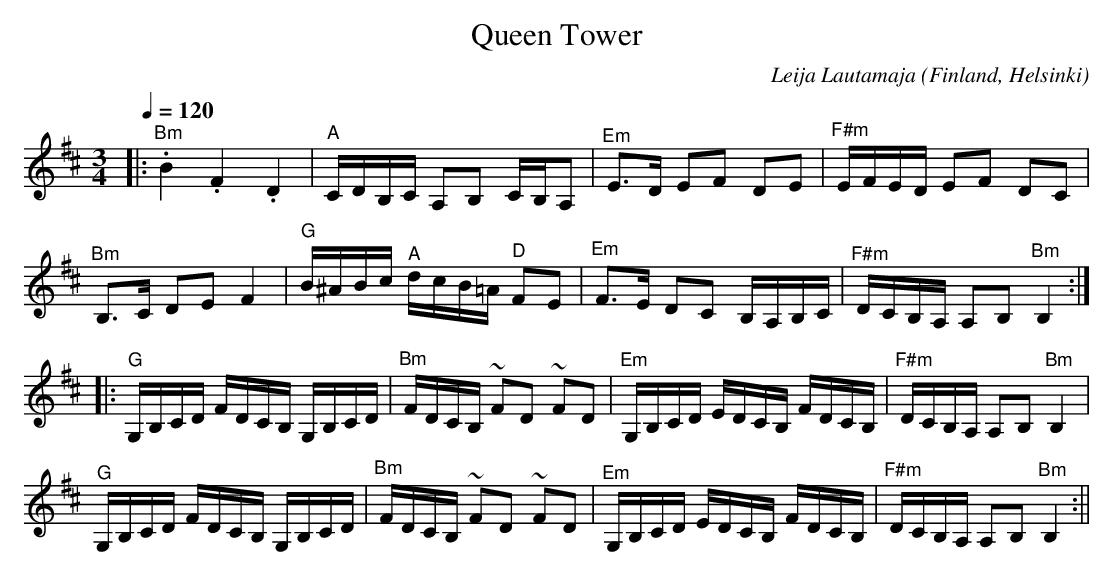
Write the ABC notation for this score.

X:1
T:Queen Tower
C:Leija Lautamaja
O:Finland, Helsinki
L:1/4
Q:1/4=120
M:3/4
K:Bm
V:1
|:"^Bm" .B .F .D |"^A" C/4D/4B,/4C/4 A,/B,/ C/4B,/4A,/ |"^Em" E3/4D/4 E/F/ D/E/ |"^F#m" E/4F/4E/4D/4 E/F/ D/C/ |
"^Bm" B,3/4C/4 D/E/ F |"^G" B/4^A/4B/4c/4 "^A"d/4c/4B/4=A/4 "^D" F/E/ |"^Em" F3/4E/4 D/C/ B,/4A,/4B,/4C/4 |"^F#m" D/4C/4B,/4A,/4 A,/B,/"^Bm" B, :|
|:"^G" G,/4B,/4C/4D/4 F/4D/4C/4B,/4 G,/4B,/4C/4D/4 |"^Bm" F/4D/4C/4B,/4 ~F/D/ ~F/D/ |"^Em" !6!G,/4B,/4C/4D/4 E/4D/4C/4B,/4 F/4D/4C/4B,/4 |"^F#m" D/4C/4B,/4A,/4 A,/B,/"^Bm" B,|
"^G" G,/4B,/4C/4D/4 F/4D/4C/4B,/4 G,/4B,/4C/4D/4 |"^Bm" F/4D/4C/4B,/4 ~F/D/ ~F/D/ |"^Em" !6!G,/4B,/4C/4D/4 E/4D/4C/4B,/4 F/4D/4C/4B,/4 |"^F#m" D/4C/4B,/4A,/4 A,/B,/"^Bm" B, :||
